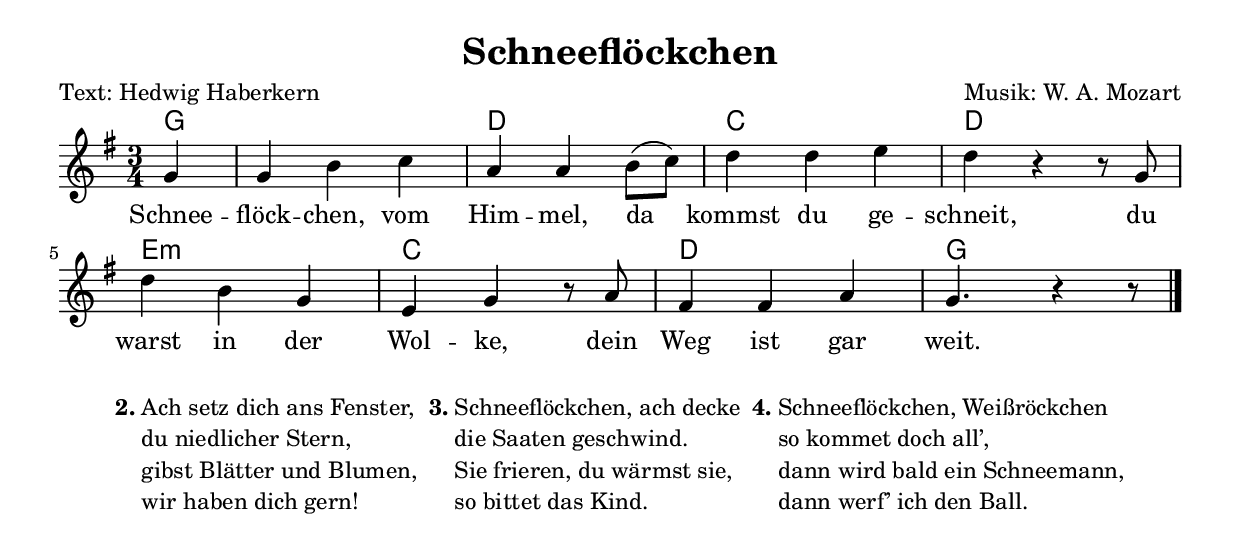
\version "2.12.3"

\include "default.ly"

\header {
        title = "Schneeflöckchen"
        composer = "Musik: W. A. Mozart"
        poet = "Text: Hedwig Haberkern"
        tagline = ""
        id = "59a2b86077f9d2cafef46a633df03cd55d9d5527"
}


harmonies = \chordmode {
        g1 d2. c2. d2. e2.:m c2. d2. g2.
}

\score{

        <<
        \new ChordNames {
      \set chordChanges = ##t
      \harmonies
        }

        \new Voice {

                <<{
                        \key g \major
                        \time 3/4
                        \partial 4
                        g'4 g'4  b'4 c''4 a'4 a'4 b'8 (c''8)
                        d''4 d''4 e''4 d''4 r4 r8 g'8 d''4 b'4 g'4
                        e'4 g'4 r8 a'8 fis'4 fis'4 a'4 g'4. r4 r8
                        \bar "|."
                }

        \addlyrics{
                Schnee -- flöck -- chen, vom Him -- mel,
                da kommst du ge -- schneit,
                du warst in der Wol -- ke,
                dein Weg ist gar weit.
        }>>
}>>

\layout{ }
\midi {\context {  \Score  tempoWholesPerMinute = #(ly:make-moment 110 4)  } }


}


\markup {
  \fill-line {
    \hspace #0.1 % Spalte vom linken Rand wegbewegen
    % Kann entfernt werden, wenn wenig Platz auf der Seite ist
    \column {
      \line { \bold "2."
        \column {
          "Ach setz dich ans Fenster,"
          "du niedlicher Stern,"
          "gibst Blätter und Blumen,"
          "wir haben dich gern!"
        }
        \hspace #0.5 % Spalte vom linken Rand wegbewegen
        \bold "3."
        \column {
          "Schneeflöckchen, ach decke"
          "die Saaten geschwind."
          "Sie frieren, du wärmst sie,"
          "so bittet das Kind."
        }
        \hspace #0.5 % Spalte vom linken Rand wegbewegen
        \bold "4."
        \column {
          "Schneeflöckchen, Weißröckchen"
          "so kommet doch all’,"
          "dann wird bald ein Schneemann,"
          "dann werf’ ich den Ball."
        }
      }
    }
    \hspace #0.1 % zusätzlichen Platz für den rechten Rand
    % kann entfernt werden, wenn wenig Platz auf der Seite ist
  }
}
